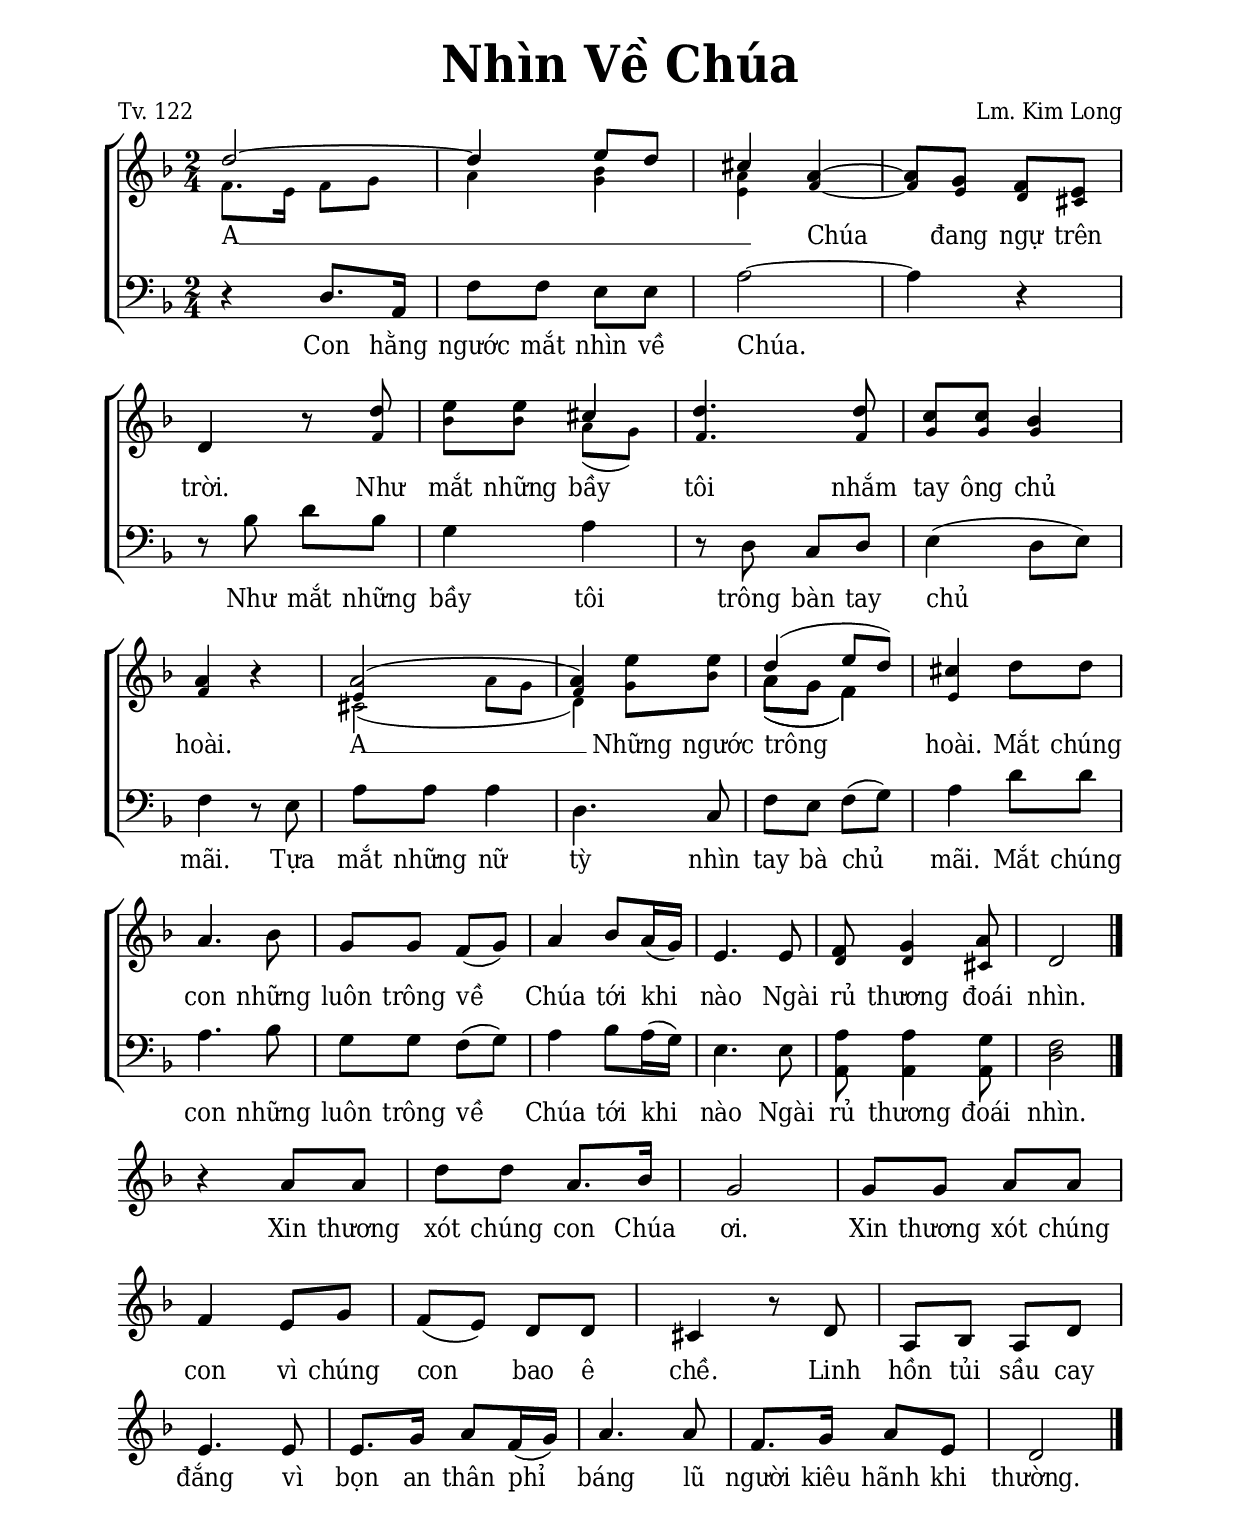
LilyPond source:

% Cài đặt chung
\version "2.22.1"
\include "english.ly"

\header {
  title = \markup { \fontsize #3 "Nhìn Về Chúa" }
  poet = "Tv. 122"
  composer = "Lm. Kim Long"
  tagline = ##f
}

% Nhạc
% Đổi kích thước nốt cho bè phụ
notBePhu =
#(define-music-function (font-size music) (number? ly:music?)
   (for-some-music
     (lambda (m)
       (if (music-is-of-type? m 'rhythmic-event)
           (begin
             (set! (ly:music-property m 'tweaks)
                   (cons `(font-size . ,font-size)
                         (ly:music-property m 'tweaks)))
             #t)
           #f))
     music)
   music)

nhacDiepKhucSop = \relative c'' {
  d2 ~ |
  d4 e8 d |
  cs4 a ~ |
  a8 g f e |
  d4 r8 d' |
  e e cs4 |
  d4. d8 |
  c c bf4 |
  a r |
  <<
    {
      a2 ^( |
      a4)
    }
    \notBePhu -2 {
      e4 ^(\stemDown a8 g |
      \stemNeutral
      f4)
    }
  >>
  e'8 e |
  <<
    {
      \voiceOne
      d4 (e8 d) |
    }
    \new Voice = "splitpart" {
	    \voiceTwo
      a8 ([g] f4)
    }
  >>
  \oneVoice
  cs'4 d8 d |
  a4. bf8 |
  g g f (g) |
  a4 bf8 a16 (g) |
  e4. e8 |
  f g4 a8 |
  d,2 \bar "|." \break
  
  r4 a'8 a |
  d d a8. bf16 |
  g2 |
  g8 g a a |
  f4 e8 g |
  f (e) d d |
  cs4 r8 d |
  a bf a d |
  e4. e8 |
  e8. g16 a8 f16 (g) |
  a4. a8 |
  f8. g16 a8 e |
  d2 \bar "|."
}

nhacDiepKhucAlto = \relative c' {
  f8. e16 f8 g |
  a4 <bf g> |
  <a e> f ~ |
  f8 e d cs |
  d4 r8 f |
  bf bf a (g) |
  f4. f8 |
  g8 g g4 |
  f r |
  cs2 ( |
  d4) g8 bf |
  % không thể dùng partcombine
  % phải chuyển thành 2 giọng trên bè Sop
  \skip 2
  e,4 d'8 d |
  a4. bf8 |
  g g f (g) |
  a4 bf8 a16 (g) |
  e4. e8 |
  d d4 cs8 |
  d2
}

nhacDiepKhucBas = \relative c {
  r4 d8. a16 |
  f'8 f e e |
  a2 ~ |
  a4 r |
  r8 bf d bf |
  g4 a |
  r8 d, c d |
  e4 (d8 e) |
  f4 r8 e |
  a a a4 |
  d,4. c8 |
  f e f (g) |
  a4 d8 d |
  a4. bf8 |
  g g f (g) |
  a4 bf8 a16 (g) |
  e4. e8 |
  <<
    {
      a a4 g8 |
      f2
    }
    {
      a,8 a4 a8 |
      d2
    }
  >>
}

% Lời
loiDiepKhucSop = \lyricmode {
  A __ \repeat unfold 3 { _ }
  Chúa đang ngự trên trời.
  Như mắt những bầy tôi nhắm tay ông chủ hoài.
  A __ Những ngước trông hoài.
  Mắt chúng con những luôn trông về Chúa
  tới khi nào Ngài rủ thương đoái nhìn.
  
  Xin thương xót chúng con Chúa ơi.
  Xin thương xót chúng con vì chúng con bao ê chề.
  Linh hồn tủi sầu cay đắng
  vì bọn an thân phỉ báng
  lũ người kiêu hãnh khi thường.
}

loiDiepKhucBas = \lyricmode {
  Con hằng ngước mắt nhìn về Chúa.
  Như mắt những bầy tôi trông bàn tay chủ mãi.
  Tựa mắt những nữ tỳ nhìn tay bà chủ mãi.
  Mắt chúng con những luôn trông về Chúa
  tới khi nào Ngài rủ thương đoái nhìn.
}

% Dàn trang
\paper {
  #(set-paper-size "a4")
  top-margin = 20\mm
  bottom-margin = 20\mm
  left-margin = 20\mm
  right-margin = 20\mm
  indent = #0
  #(define fonts
    (make-pango-font-tree
      "Deja Vu Serif Condensed"
      "Deja Vu Serif Condensed"
      "Deja Vu Serif Condensed"
      (/ 20 20)))
  print-page-number = #f
  page-count = #1
  %systems-per-page = 5
}

TongNhip = {
  \key f \major \time 2/4
  \set Timing.beamExceptions = #'()
  \set Timing.baseMoment = #(ly:make-moment 1/4)
}

% Đổi kích thước nốt cho bè phụ
notBePhu =
#(define-music-function (font-size music) (number? ly:music?)
   (for-some-music
     (lambda (m)
       (if (music-is-of-type? m 'rhythmic-event)
           (begin
             (set! (ly:music-property m 'tweaks)
                   (cons `(font-size . ,font-size)
                         (ly:music-property m 'tweaks)))
             #t)
           #f))
     music)
   music)
\score {
  \new ChoirStaff <<
    \new Staff \with {
        \consists "Merge_rests_engraver"
        printPartCombineTexts = ##f
      }
      <<
      \new Voice \TongNhip \partCombine 
        \nhacDiepKhucSop
        \notBePhu -2 { \nhacDiepKhucAlto }
      \new NullVoice = beSop \nhacDiepKhucSop
      \new Lyrics \lyricsto beSop \loiDiepKhucSop
      >>
    \new Staff <<
        \clef "bass"
        \new Voice = beBas {
          \TongNhip \nhacDiepKhucBas
        }
      \new Lyrics \lyricsto beBas \loiDiepKhucBas
    >>
  >>
  \layout {
    \override Lyrics.LyricSpace.minimum-distance = #1
    \override Score.BarNumber.break-visibility = ##(#f #f #f)
    \override Score.SpacingSpanner.uniform-stretching = ##t
  }
}